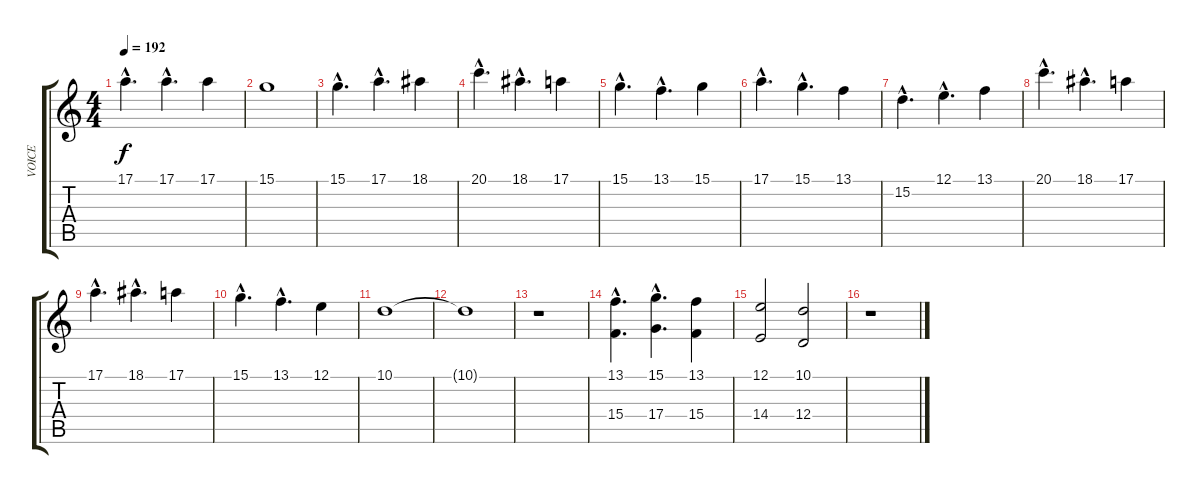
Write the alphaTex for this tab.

\track ("     VOICE" "     VOICE") {instrument electricpiano2}
\staff {score tabs}
\tuning (E4 B3 G3 D3 A2 E2) {hide}
\ts (4 4)
\tempo 192
\clef g2
\ks c
17.1{hac t}.4{d dy f} 17.1{hac}.4{d} 17.1.4 |
15.1.1 |
15.1{hac}.4{d} 17.1{hac}.4{d} 18.1.4 |
20.1{hac}.4{d} 18.1{hac}.4{d} 17.1.4 |
15.1{hac}.4{d} 13.1{hac}.4{d} 15.1.4 |
17.1{hac}.4{d} 15.1{hac}.4{d} 13.1.4 |
15.2{hac}.4{d} 12.1{hac}.4{d} 13.1.4 |
20.1{hac}.4{d} 18.1{hac}.4{d} 17.1.4 |
17.1{hac}.4{d} 18.1{hac}.4{d} 17.1.4 |
15.1{hac}.4{d} 13.1{hac}.4{d} 12.1.4 |
10.1.1 |
10.1{t}.1 |
r.1 |
(13.1{hac} 15.4{hac}).4{d} (15.1{hac} 17.4{hac}).4{d} (13.1 15.4).4 |
(12.1 14.4).2 (10.1 12.4).2 |
r.1
